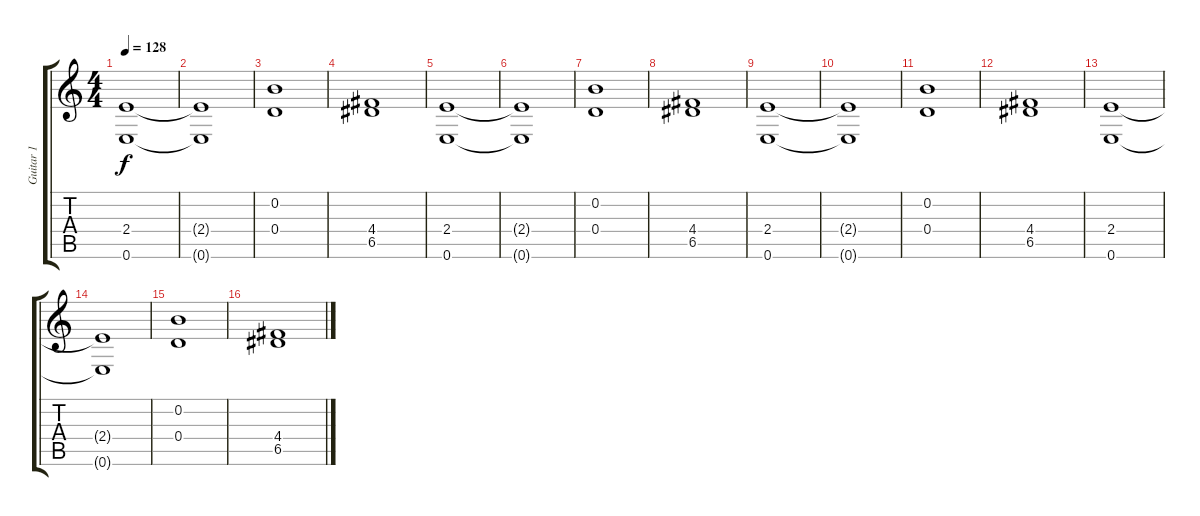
\track ("Guitar 1" "Guitar 1") {instrument distortionguitar}
\staff {score tabs}
\tuning (E4 B3 G3 D3 A2 E2) {hide}
\ts (4 4)
\tempo 128
\clef g2
\ks c
(2.4 0.6).1{dy f} |
(2.4{t} 0.6{t}).1 |
(0.2 0.4).1 |
(4.4 6.5).1 |
(2.4 0.6).1 |
(2.4{t} 0.6{t}).1 |
(0.2 0.4).1 |
(4.4 6.5).1 |
(2.4 0.6).1 |
(2.4{t} 0.6{t}).1 |
(0.2 0.4).1 |
(4.4 6.5).1 |
(2.4 0.6).1 |
(2.4{t} 0.6{t}).1 |
(0.2 0.4).1 |
(4.4 6.5).1
